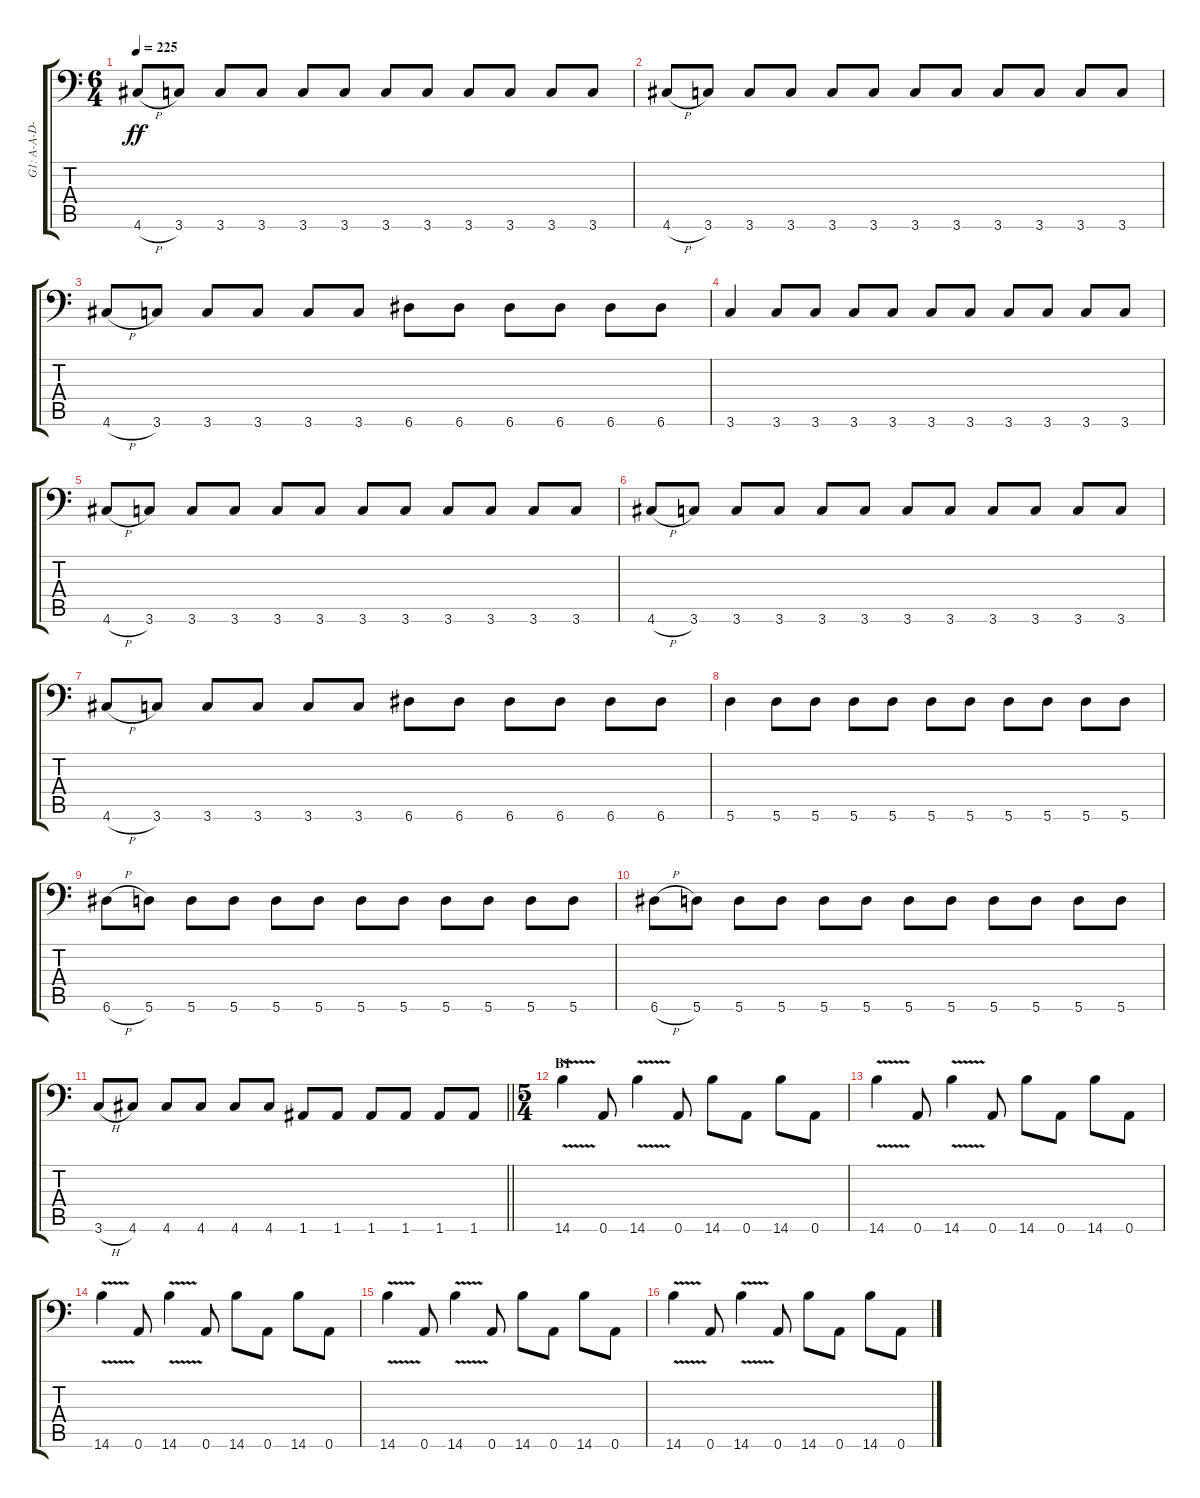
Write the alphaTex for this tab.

\track ("G1: A-A-D-G-B-E" "G1: A-A-D-") {instrument distortionguitar}
\staff {score tabs}
\tuning (E4 B3 G3 D3 A2 A1) {hide}
\ts (6 4)
\tempo 225
\clef f4
\ks c
4.6{h}.8{dy ff} 3.6.8 3.6.8 3.6.8 3.6.8 3.6.8 3.6.8 3.6.8 3.6.8 3.6.8 3.6.8 3.6.8 |
4.6{h}.8 3.6.8 3.6.8 3.6.8 3.6.8 3.6.8 3.6.8 3.6.8 3.6.8 3.6.8 3.6.8 3.6.8 |
4.6{h}.8 3.6.8 3.6.8 3.6.8 3.6.8 3.6.8 6.6.8 6.6.8 6.6.8 6.6.8 6.6.8 6.6.8 |
3.6.4 3.6.8 3.6.8 3.6.8 3.6.8 3.6.8 3.6.8 3.6.8 3.6.8 3.6.8 3.6.8 |
4.6{h}.8 3.6.8 3.6.8 3.6.8 3.6.8 3.6.8 3.6.8 3.6.8 3.6.8 3.6.8 3.6.8 3.6.8 |
4.6{h}.8 3.6.8 3.6.8 3.6.8 3.6.8 3.6.8 3.6.8 3.6.8 3.6.8 3.6.8 3.6.8 3.6.8 |
4.6{h}.8 3.6.8 3.6.8 3.6.8 3.6.8 3.6.8 6.6.8 6.6.8 6.6.8 6.6.8 6.6.8 6.6.8 |
5.6.4 5.6.8 5.6.8 5.6.8 5.6.8 5.6.8 5.6.8 5.6.8 5.6.8 5.6.8 5.6.8 |
6.6{h}.8 5.6.8 5.6.8 5.6.8 5.6.8 5.6.8 5.6.8 5.6.8 5.6.8 5.6.8 5.6.8 5.6.8 |
6.6{h}.8 5.6.8 5.6.8 5.6.8 5.6.8 5.6.8 5.6.8 5.6.8 5.6.8 5.6.8 5.6.8 5.6.8 |
\barLineRight lightlight
3.6{h}.8 4.6.8 4.6.8 4.6.8 4.6.8 4.6.8 1.6.8 1.6.8 1.6.8 1.6.8 1.6.8 1.6.8 |
\ts (5 4)
\section ("" "B1")
14.6{v}.4 0.6.8 14.6{v}.4 0.6.8 14.6.8 0.6.8 14.6.8 0.6.8 |
14.6{v}.4 0.6.8 14.6{v}.4 0.6.8 14.6.8 0.6.8 14.6.8 0.6.8 |
14.6{v}.4 0.6.8 14.6{v}.4 0.6.8 14.6.8 0.6.8 14.6.8 0.6.8 |
14.6{v}.4 0.6.8 14.6{v}.4 0.6.8 14.6.8 0.6.8 14.6.8 0.6.8 |
14.6{v}.4 0.6.8 14.6{v}.4 0.6.8 14.6.8 0.6.8 14.6.8 0.6.8
